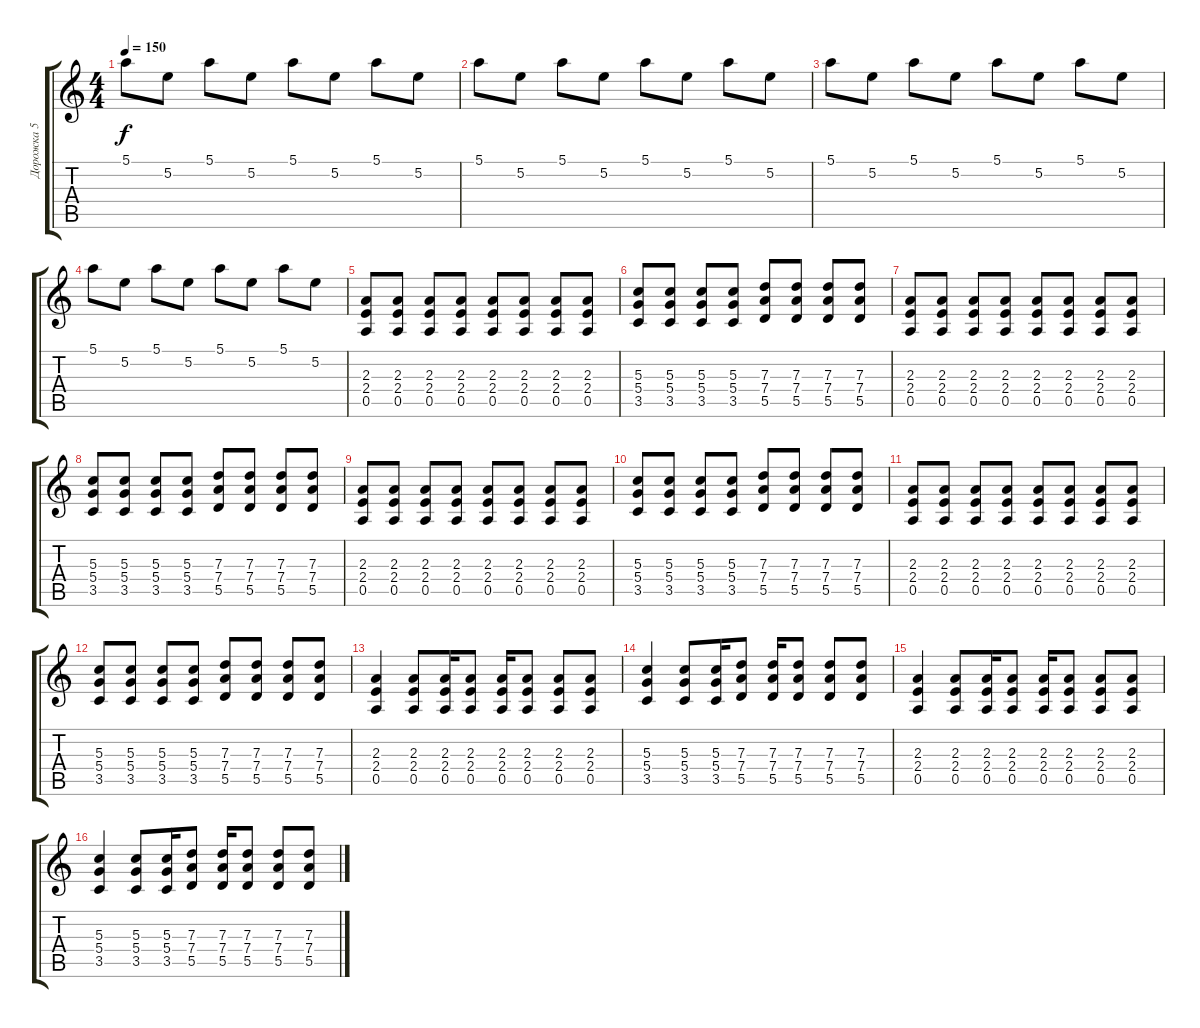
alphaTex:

\track ("Дорожка 5" "Дорожка 5") {instrument distortionguitar}
\staff {score tabs}
\tuning (E4 B3 G3 D3 A2 E2) {hide}
\ts (4 4)
\tempo 150
\clef g2
\ks c
5.1.8{dy f} 5.2.8 5.1.8 5.2.8 5.1.8 5.2.8 5.1.8 5.2.8 |
5.1.8 5.2.8 5.1.8 5.2.8 5.1.8 5.2.8 5.1.8 5.2.8 |
5.1.8 5.2.8 5.1.8 5.2.8 5.1.8 5.2.8 5.1.8 5.2.8 |
5.1.8 5.2.8 5.1.8 5.2.8 5.1.8 5.2.8 5.1.8 5.2.8 |
(2.3 2.4 0.5).8 (2.3 2.4 0.5).8 (2.3 2.4 0.5).8 (2.3 2.4 0.5).8 (2.3 2.4 0.5).8 (2.3 2.4 0.5).8 (2.3 2.4 0.5).8 (2.3 2.4 0.5).8 |
(5.3 5.4 3.5).8 (5.3 5.4 3.5).8 (5.3 5.4 3.5).8 (5.3 5.4 3.5).8 (7.3 7.4 5.5).8 (7.3 7.4 5.5).8 (7.3 7.4 5.5).8 (7.3 7.4 5.5).8 |
(2.3 2.4 0.5).8 (2.3 2.4 0.5).8 (2.3 2.4 0.5).8 (2.3 2.4 0.5).8 (2.3 2.4 0.5).8 (2.3 2.4 0.5).8 (2.3 2.4 0.5).8 (2.3 2.4 0.5).8 |
(5.3 5.4 3.5).8 (5.3 5.4 3.5).8 (5.3 5.4 3.5).8 (5.3 5.4 3.5).8 (7.3 7.4 5.5).8 (7.3 7.4 5.5).8 (7.3 7.4 5.5).8 (7.3 7.4 5.5).8 |
(2.3 2.4 0.5).8 (2.3 2.4 0.5).8 (2.3 2.4 0.5).8 (2.3 2.4 0.5).8 (2.3 2.4 0.5).8 (2.3 2.4 0.5).8 (2.3 2.4 0.5).8 (2.3 2.4 0.5).8 |
(5.3 5.4 3.5).8 (5.3 5.4 3.5).8 (5.3 5.4 3.5).8 (5.3 5.4 3.5).8 (7.3 7.4 5.5).8 (7.3 7.4 5.5).8 (7.3 7.4 5.5).8 (7.3 7.4 5.5).8 |
(2.3 2.4 0.5).8 (2.3 2.4 0.5).8 (2.3 2.4 0.5).8 (2.3 2.4 0.5).8 (2.3 2.4 0.5).8 (2.3 2.4 0.5).8 (2.3 2.4 0.5).8 (2.3 2.4 0.5).8 |
(5.3 5.4 3.5).8 (5.3 5.4 3.5).8 (5.3 5.4 3.5).8 (5.3 5.4 3.5).8 (7.3 7.4 5.5).8 (7.3 7.4 5.5).8 (7.3 7.4 5.5).8 (7.3 7.4 5.5).8 |
(2.3 2.4 0.5).4 (2.3 2.4 0.5).8 (2.3 2.4 0.5).16 (2.3 2.4 0.5).8 (2.3 2.4 0.5).16 (2.3 2.4 0.5).8 (2.3 2.4 0.5).8 (2.3 2.4 0.5).8 |
(5.3 5.4 3.5).4 (5.3 5.4 3.5).8 (5.3 5.4 3.5).16 (7.3 7.4 5.5).8 (7.3 7.4 5.5).16 (7.3 7.4 5.5).8 (7.3 7.4 5.5).8 (7.3 7.4 5.5).8 |
(2.3 2.4 0.5).4 (2.3 2.4 0.5).8 (2.3 2.4 0.5).16 (2.3 2.4 0.5).8 (2.3 2.4 0.5).16 (2.3 2.4 0.5).8 (2.3 2.4 0.5).8 (2.3 2.4 0.5).8 |
(5.3 5.4 3.5).4 (5.3 5.4 3.5).8 (5.3 5.4 3.5).16 (7.3 7.4 5.5).8 (7.3 7.4 5.5).16 (7.3 7.4 5.5).8 (7.3 7.4 5.5).8 (7.3 7.4 5.5).8
